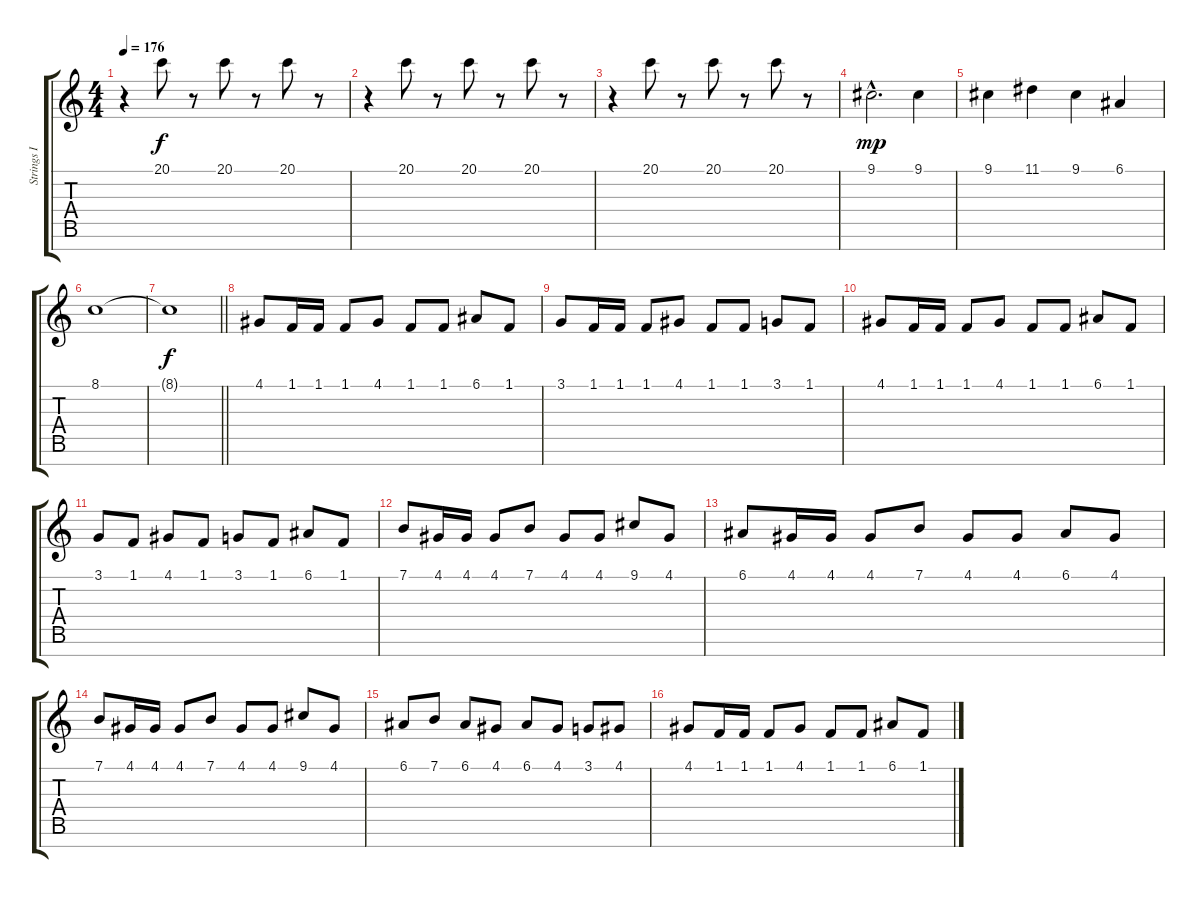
\track ("Strings I" "Strings I") {instrument stringensemble1}
\staff {score tabs}
\tuning (E4 B3 G3 D3 A2 E2 B1) {hide}
\ts (4 4)
\tempo 176
\clef g2
\ks c
r.4{dy f} 20.1.8 r.8 20.1.8 r.8 20.1.8 r.8 |
r.4 20.1.8 r.8 20.1.8 r.8 20.1.8 r.8 |
r.4 20.1.8 r.8 20.1.8 r.8 20.1.8 r.8 |
9.1{hac}.2{d dy mp} 9.1.4 |
9.1.4 11.1.4 9.1.4 6.1.4 |
8.1.1 |
\barLineRight lightlight
8.1{t}.1{dy f} |
\section ("" "")
4.1.8{volume 14} 1.1.16 1.1.16 1.1.8 4.1.8 1.1.8 1.1.8 6.1.8 1.1.8 |
3.1.8 1.1.16 1.1.16 1.1.8 4.1.8 1.1.8 1.1.8 3.1.8 1.1.8 |
4.1.8 1.1.16 1.1.16 1.1.8 4.1.8 1.1.8 1.1.8 6.1.8 1.1.8 |
3.1.8 1.1.8 4.1.8 1.1.8 3.1.8 1.1.8 6.1.8 1.1.8 |
7.1.8 4.1.16 4.1.16 4.1.8 7.1.8 4.1.8 4.1.8 9.1.8 4.1.8 |
6.1.8 4.1.16 4.1.16 4.1.8 7.1.8 4.1.8 4.1.8 6.1.8 4.1.8 |
7.1.8 4.1.16 4.1.16 4.1.8 7.1.8 4.1.8 4.1.8 9.1.8 4.1.8 |
6.1.8 7.1.8 6.1.8 4.1.8 6.1.8 4.1.8 3.1.8 4.1.8 |
4.1.8 1.1.16 1.1.16 1.1.8 4.1.8 1.1.8 1.1.8 6.1.8 1.1.8
